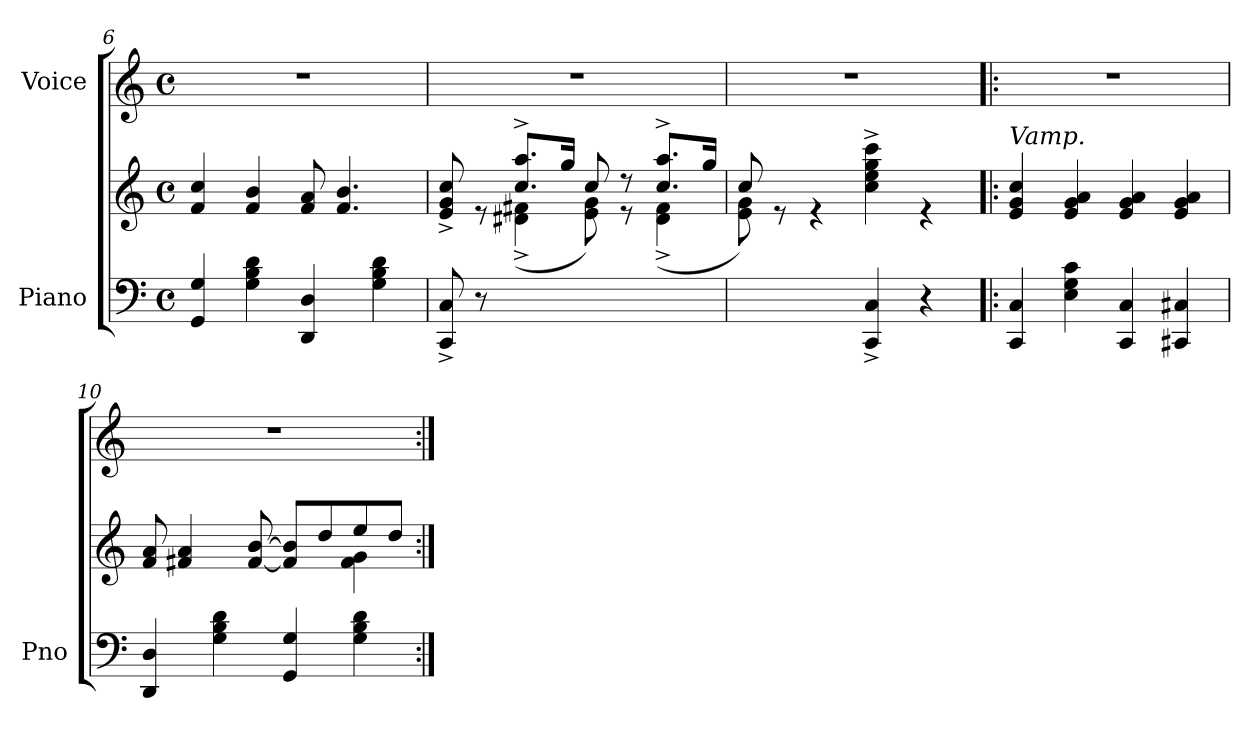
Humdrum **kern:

**kern	**kern	**kern
*part2	*part2	*part1
*staff3	*staff2	*staff1
*I"Piano	*	*I"Voice
*I'Pno	*	*
*clefF4	*clefG2	*clefG2
*k[]	*k[]	*k[]
*M4/4	*M4/4	*M4/4
*met(c)	*met(c)	*met(c)
=6	=6	=6
4GG/ 4G/	4f/ 4cc/	1r
4G\ 4B\ 4d\	4f/ 4b/	.
4DD/ 4D/	8f/ 8a/	.
.	4.f/ 4.b/	.
4G\ 4B\ 4d\	.	.
!!LO:LB:g=z
=7	=7	=7
*	*^	*
8CC/^ 8C/^	8e/^ 8g/^ 8cc/^	4ryy	1r
8r	8re	.	.
4ryy	8.cc/^ 8.aa/^L	(<4d#X\^ 4f#X\^	.
.	16gg/Jk	.	.
2ryy	8cc/	8e\ 8g\)	.
.	8r	8r	.
.	8.cc/^ 8.aa/^L	(<4d#\^ 4f#\^	.
.	16gg/Jk	.	.
=8	=8	=8	=8
2ryy	8cc/	8e\ 8g\)	1r
.	8re	2..ryy	.
.	4re	.	.
4CC/^ 4C/^	4cc\^ 4ee\^ 4gg\^ 4ccc\^	.	.
4r	4re	.	.
*	*v	*v	*
=9!|:	=9!|:	=9!|:
!	!LO:TX:a:i:t=Vamp.	!
4CC/ 4C/	4e/ 4g/ 4cc/	1r
4E\ 4G\ 4c\	4e/ 4g/ 4a/	.
4CC/ 4C/	4e/ 4g/ 4a/	.
4CC#X/ 4C#X/	4e/ 4g/ 4a/	.
=10	=10	=10
*	*^	*
4DD/ 4D/	8f/ 8a/	2.ryy	1r
.	4f#X/ 4a/	.	.
4G\ 4B\ 4d\	.	.	.
.	[8f#/ [8b/	.	.
4GG/ 4G/	8f#/] 8b/]L	.	.
.	8dd/	.	.
4G\ 4B\ 4d\	8ee/	4f#\ 4g\	.
.	8dd/J	.	.
*	*v	*v	*
=:|!	=:|!	=:|!
*-	*-	*-
